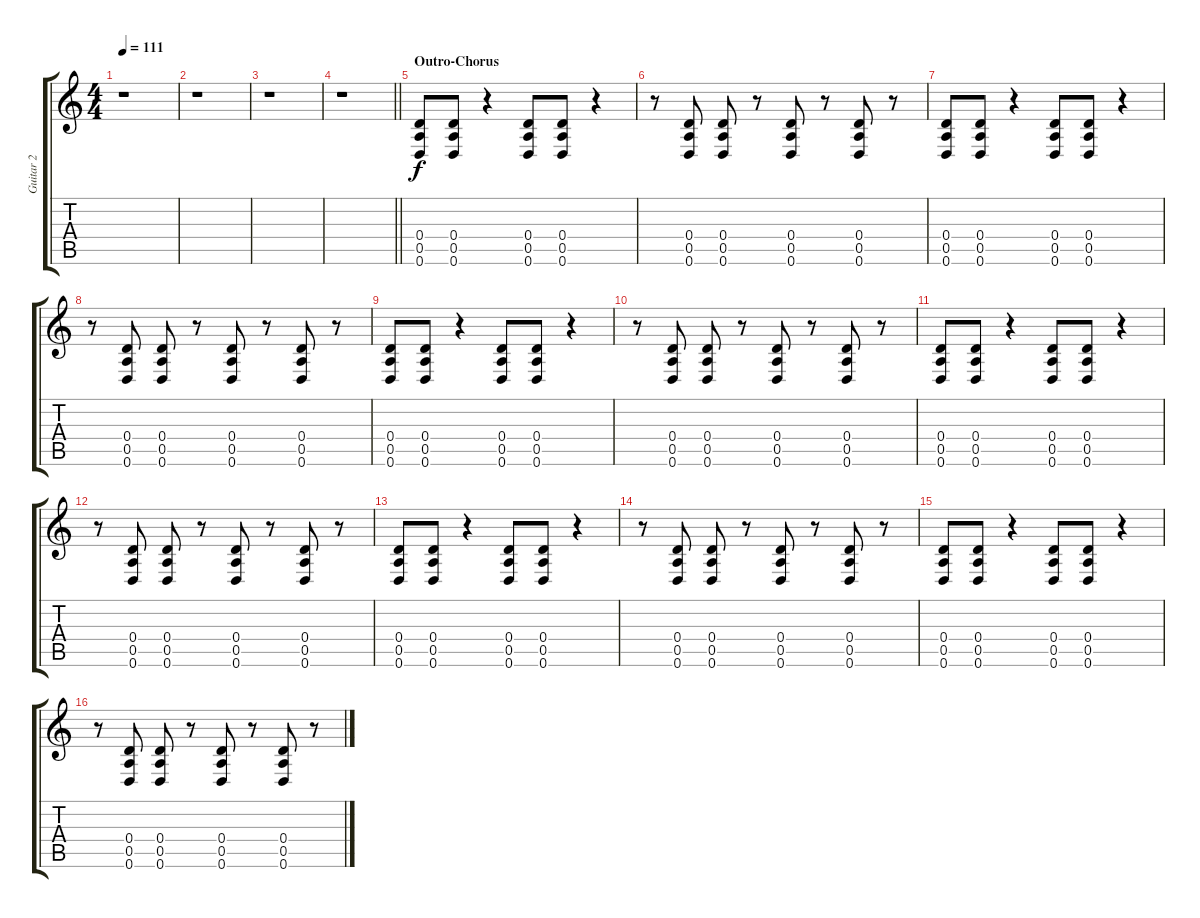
\track ("Guitar 2" "Guitar 2") {instrument distortionguitar}
\staff {score tabs}
\tuning (E4 B3 G3 D3 A2 D2) {hide}
\ts (4 4)
\tempo 111
\clef g2
\ks c
r.1{dy f} |
r.1 |
r.1 |
\barLineRight lightlight
r.1 |
\section ("" "Outro-Chorus")
(0.4 0.5 0.6).8 (0.4 0.5 0.6).8 r.4 (0.4 0.5 0.6).8 (0.4 0.5 0.6).8 r.4 |
r.8 (0.4 0.5 0.6).8 (0.4 0.5 0.6).8 r.8 (0.4 0.5 0.6).8 r.8 (0.4 0.5 0.6).8 r.8 |
(0.4 0.5 0.6).8 (0.4 0.5 0.6).8 r.4 (0.4 0.5 0.6).8 (0.4 0.5 0.6).8 r.4 |
r.8 (0.4 0.5 0.6).8 (0.4 0.5 0.6).8 r.8 (0.4 0.5 0.6).8 r.8 (0.4 0.5 0.6).8 r.8 |
(0.4 0.5 0.6).8 (0.4 0.5 0.6).8 r.4 (0.4 0.5 0.6).8 (0.4 0.5 0.6).8 r.4 |
r.8 (0.4 0.5 0.6).8 (0.4 0.5 0.6).8 r.8 (0.4 0.5 0.6).8 r.8 (0.4 0.5 0.6).8 r.8 |
(0.4 0.5 0.6).8 (0.4 0.5 0.6).8 r.4 (0.4 0.5 0.6).8 (0.4 0.5 0.6).8 r.4 |
r.8 (0.4 0.5 0.6).8 (0.4 0.5 0.6).8 r.8 (0.4 0.5 0.6).8 r.8 (0.4 0.5 0.6).8 r.8 |
(0.4 0.5 0.6).8 (0.4 0.5 0.6).8 r.4 (0.4 0.5 0.6).8 (0.4 0.5 0.6).8 r.4 |
r.8 (0.4 0.5 0.6).8 (0.4 0.5 0.6).8 r.8 (0.4 0.5 0.6).8 r.8 (0.4 0.5 0.6).8 r.8 |
(0.4 0.5 0.6).8 (0.4 0.5 0.6).8 r.4 (0.4 0.5 0.6).8 (0.4 0.5 0.6).8 r.4 |
r.8 (0.4 0.5 0.6).8 (0.4 0.5 0.6).8 r.8 (0.4 0.5 0.6).8 r.8 (0.4 0.5 0.6).8 r.8
